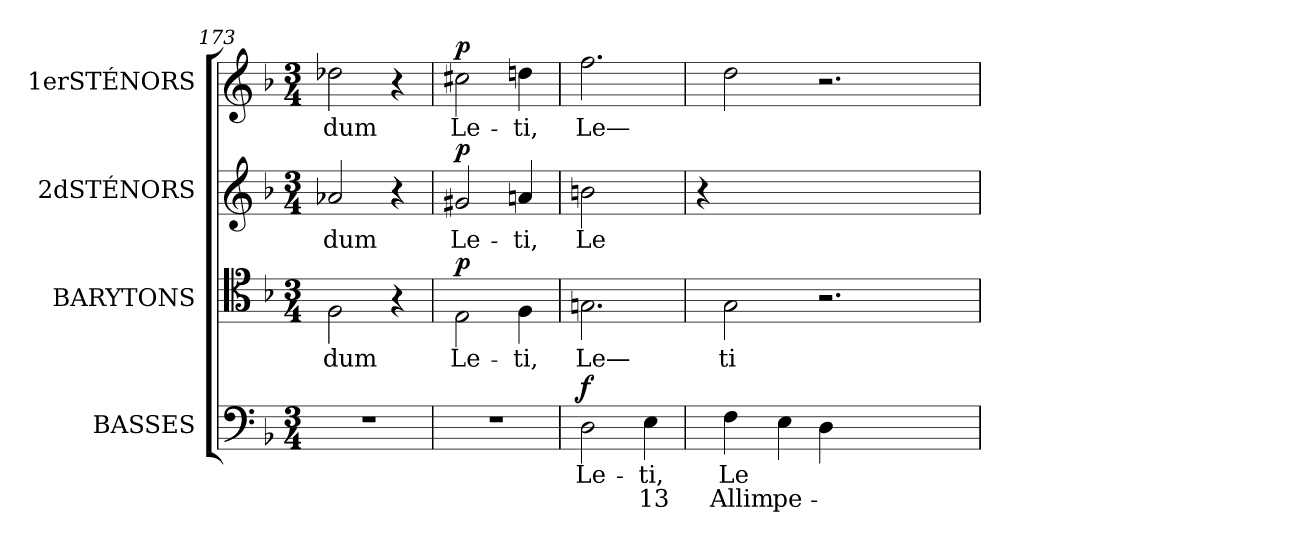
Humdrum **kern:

**kern	**text	**text	**dynam	**kern	**text	**dynam	**kern	**text	**dynam	**kern	**text	**dynam
*part4	*part4	*part4	*part4	*part3	*part3	*part3	*part2	*part2	*part2	*part1	*part1	*part1
*staff4	*staff4	*staff4	*staff4	*staff3	*staff3	*staff3	*staff2	*staff2	*staff2	*staff1	*staff1	*staff1
*I"BASSES	*	*	*	*I"BARYTONS	*	*	*I"2dSTÉNORS	*	*	*I"1erSTÉNORS	*	*
*clefF4	*	*	*	*clefC4	*	*	*clefG2	*	*	*clefG2	*	*
*k[b-]	*	*	*	*k[b-]	*	*	*k[b-]	*	*	*k[b-]	*	*
*M3/4	*	*	*	*M3/4	*	*	*M3/4	*	*	*M3/4	*	*
=173	=173	=173	=173	=173	=173	=173	=173	=173	=173	=173	=173	=173
2.r	.	.	.	2Fi\	dum	.	2a-Xi/	dum	.	2dd-Xi\	dum	.
.	.	.	.	4r	.	.	4r	.	.	4r	.	.
=174	=174	=174	=174	=174	=174	=174	=174	=174	=174	=174	=174	=174
!	!	!	!	!	!	!LO:DY:a	!	!	!LO:DY:a	!	!	!LO:DY:a
2.r	.	.	.	2Ei\	Le-	p	2g#Xi/	Le-	p	2cc#Xi\	Le-	p
.	.	.	.	4Fi\	ti,	.	4ani/	ti,	.	4ddni\	ti,	.
=175	=175	=175	=175	=175	=175	=175	=175	=175	=175	=175	=175	=175
!	!	!	!LO:DY:a	!	!	!	!	!	!	!	!	!
2Di\	Le-	.	f	2.Gni\	Le—	.	2bni\	Le-	.	2.ffi\	Le—	.
4Ei\	ti,	13	.	.	.	.	4ryy	.	.	.	.	.
=176	=176	=176	=176	=176	=176	=176	=176	=176	=176	=176	=176	=176
8ryy	.	.	.	8ryy	.	.	4r	.	.	8ryy	.	.
4Fi\	Le	Allim	.	2Gi\	ti	.	.	.	.	2ddi\	.	.
.	.	.	.	.	.	.	2ryy	.	.	.	.	.
4Ei\	--	pe-	.	.	.	.	.	.	.	.	.	.
4Dj\	.	.	.	2.r	.	.	.	.	.	2.r	.	.
.	.	.	.	.	.	.	2.ryy	.	.	.	.	.
8ryy	.	.	.	.	.	.	.	.	.	.	.	.
2ryy	.	.	.	.	.	.	.	.	.	.	.	.
.	.	.	.	8ryy	.	.	.	.	.	8ryy	.	.
=	=	=	=	=	=	=	=	=	=	=	=	=
*-	*-	*-	*-	*-	*-	*-	*-	*-	*-	*-	*-	*-
